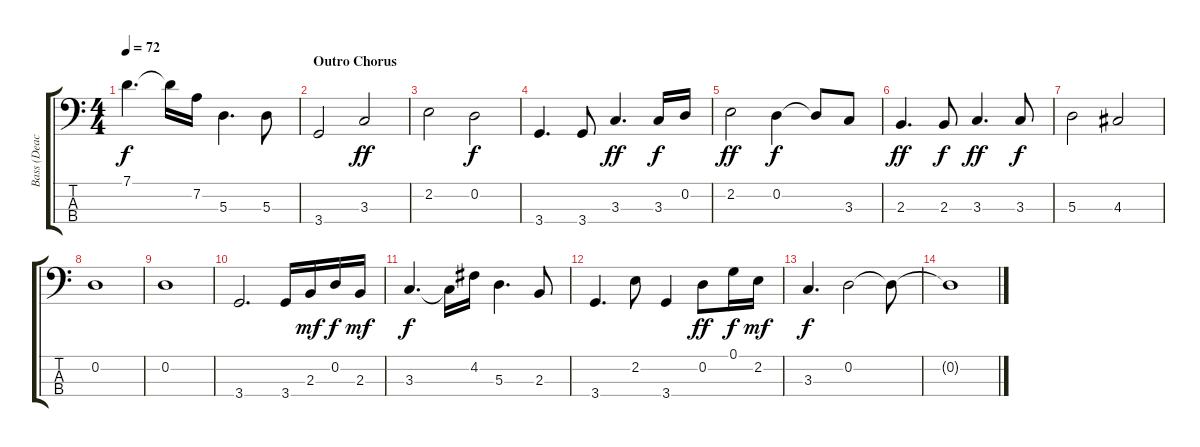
\track ("Bass (Deacon)" "Bass (Deac") {instrument fretlessbass}
\staff {score tabs}
\tuning (G2 D2 A1 E1) {hide}
\ts (4 4)
\tempo 72
\clef f4
\ks c
7.1.4{d dy f} 7.1{t}.16 7.2.16 5.3.4{d} 5.3.8 |
\section ("" "Outro Chorus")
3.4.2 3.3.2{dy ff} |
2.2.2 0.2.2{dy f} |
3.4.4{d} 3.4.8 3.3.4{d dy ff} 3.3.16{dy f} 0.2.16 |
2.2.2{dy ff} 0.2.4{dy f} 0.2{t}.8 3.3.8 |
2.3.4{d dy ff} 2.3.8{dy f} 3.3.4{d dy ff} 3.3.8{dy f} |
5.3.2 4.3.2 |
0.2.1 |
0.2.1 |
3.4.2{d} 3.4.16 2.3.16{dy mf} 0.2.16{dy f} 2.3.16{dy mf} |
3.3.4{d dy f} 3.3{t}.16 4.2.16 5.3.4{d} 2.3.8 |
3.4.4{d} 2.2.8 3.4.4 0.2.8{dy ff} 0.1.16{dy f} 2.2.16{dy mf} |
3.3.4{d dy f} 0.2.2 0.2{t}.8 |
0.2{t}.1
